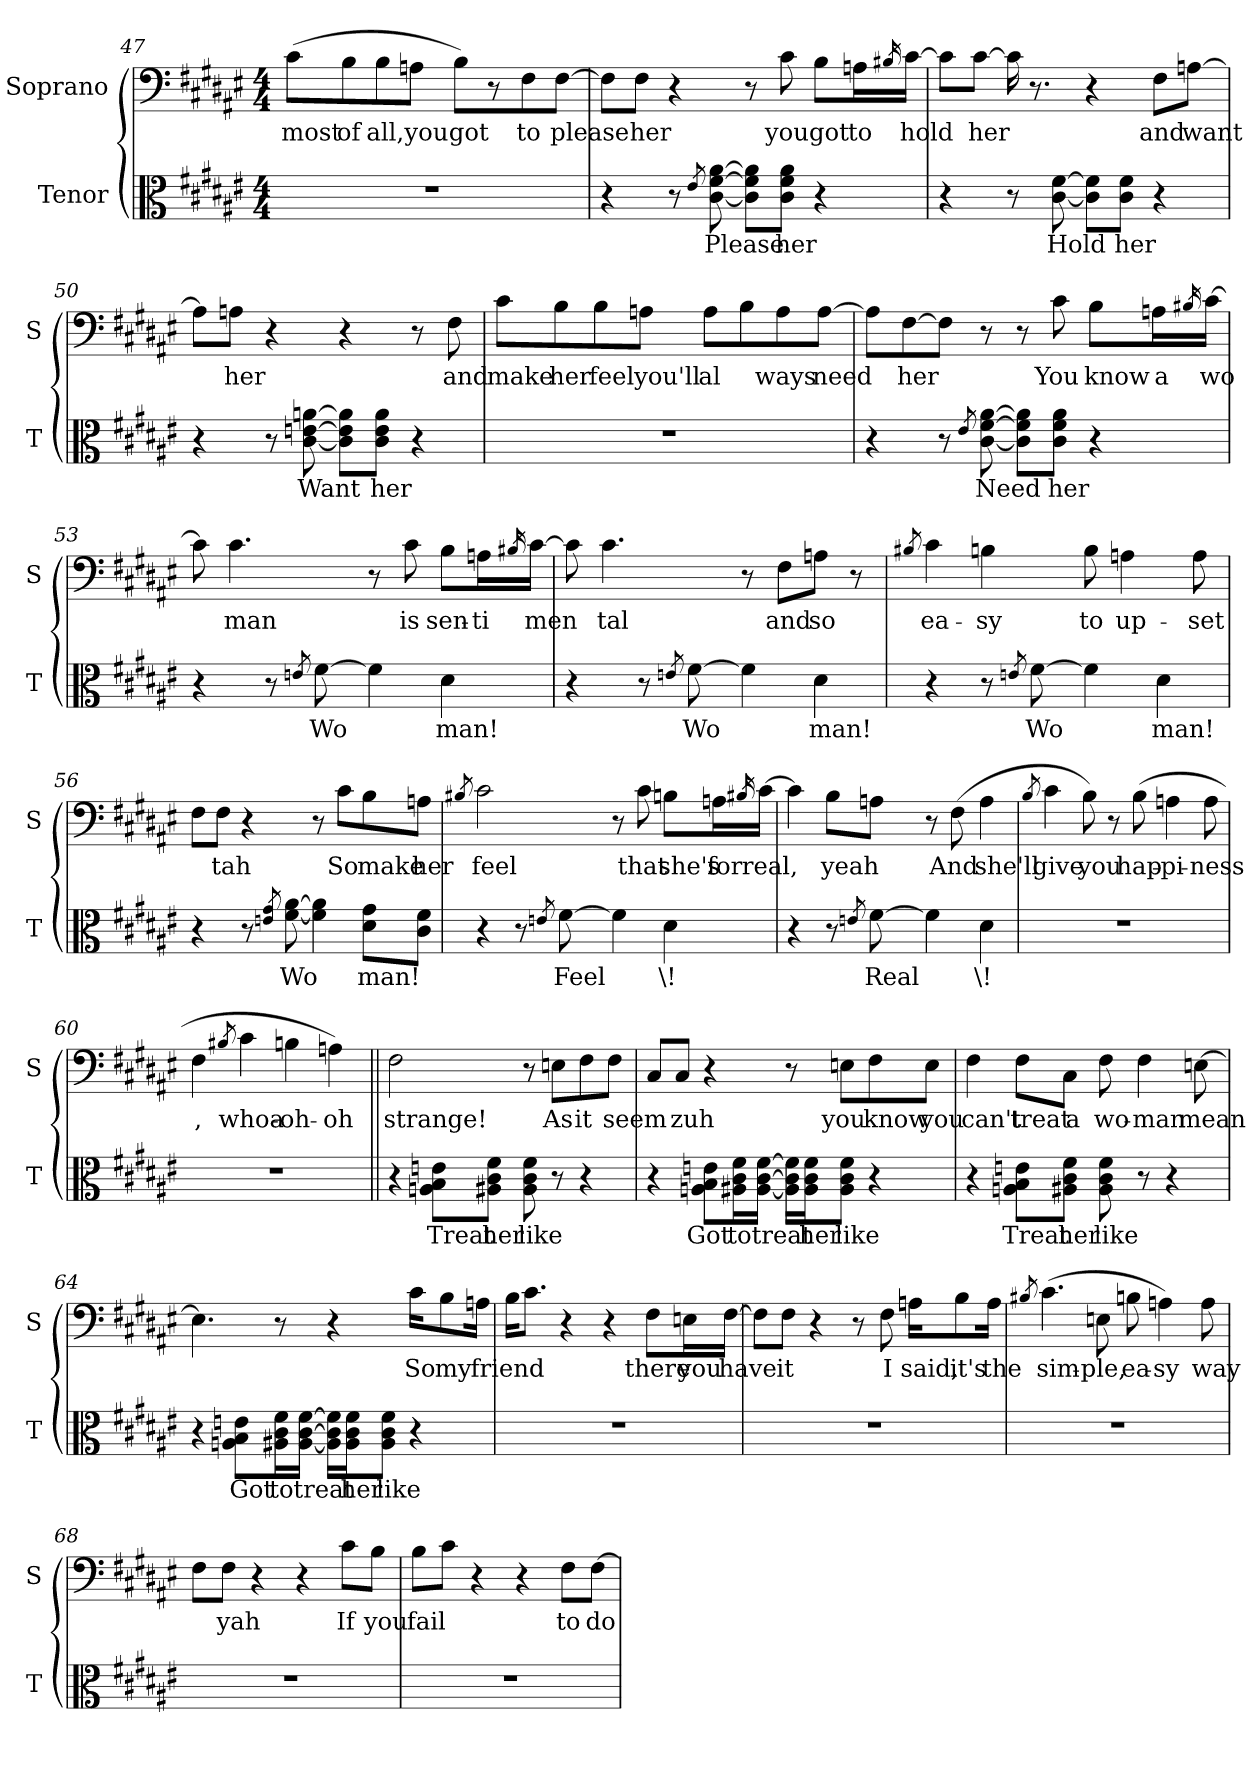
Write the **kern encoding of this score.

**kern	**text	**kern	**text
*part2	*part2	*part1	*part1
*staff2	*staff2	*staff1	*staff1
*I"Tenor	*	*I"Soprano	*
*I'T	*	*I'S	*
*clefC3	*	*clefF4	*
*k[f#c#g#d#a#e#]	*	*k[f#c#g#d#a#e#]	*
*F#:	*	*F#:	*
*M4/4	*	*M4/4	*
=47	=47	=47	=47
!	!	!	!LO:LY:b
1r	.	(>8c#\L	most
!	!	!	!LO:LY:b
.	.	8B\	of
!	!	!	!LO:LY:b
.	.	8B\	all,
!	!	!	!LO:LY:b
.	.	8An\J	you
!	!	!	!LO:LY:b
.	.	8B\L)	got
.	.	8r	.
!	!	!	!LO:LY:b
.	.	8F#\	to
!	!	!	!LO:LY:b
.	.	[8F#\J	please
!!LO:LB:g=z
=48	=48	=48	=48
4r	.	8F#\L]	.
!	!	!	!LO:LY:b
.	.	8F#\J	her
!	!	!	!LO:LY:b
8r	.	4r	,
8qe#/	.	.	.
!	!LO:LY:b	!	!
[8c#\ [8f#\ [8a#\	Please	.	.
8c#\] 8f#\] 8a#\]L	.	8r	.
!	!LO:LY:b	!	!LO:LY:b
8c#\ 8f#\ 8a#\J	her	8c#\	you
!	!LO:LY:b	!	!LO:LY:b
4r	\!	8B\L	got
!	!	!	!LO:LY:b
.	.	16An\L	to
.	.	16qB#X/	.
!	!	!	!LO:LY:b
.	.	[16c#\JJ	hold
=49	=49	=49	=49
4r	.	8c#\L]	.
!	!	!	!LO:LY:b
.	.	[8c#\J	her
8r	.	16c#\]	.
!	!	!	!LO:LY:b
.	.	8.r	,
!	!LO:LY:b	!	!
[8c#\ [8f#\	Hold	.	.
8c#\] 8f#\]L	.	4r	.
!	!LO:LY:b	!	!
8c#\ 8f#\J	her	.	.
!	!LO:LY:b	!	!LO:LY:b
4r	\!	8F#\L	and
!	!	!	!LO:LY:b
.	.	[8An\J	want
=50	=50	=50	=50
4r	.	8A\L]	.
!	!	!	!LO:LY:b
.	.	8An\J	her
!	!	!	!LO:LY:b
8r	.	4r	,
!	!LO:LY:b	!	!
[8c#\ [8en\ [8an\	Want	.	.
8c#\] 8e\] 8a\]L	.	4r	.
!	!LO:LY:b	!	!
8c#\ 8e\ 8a\J	her	.	.
!	!LO:LY:b	!	!
4r	\!	8r	.
!	!	!	!LO:LY:b
.	.	8F#\	and
!!LO:PB:g=z
=51	=51	=51	=51
!	!	!	!LO:LY:b
1r	.	8c#\L	make
!	!	!	!LO:LY:b
.	.	8B\	her
!	!	!	!LO:LY:b
.	.	8B\	feel
!	!	!	!LO:LY:b
.	.	8An\J	you'll
!	!	!	!LO:LY:b
.	.	8A\L	al
.	.	8B\	.
!	!	!	!LO:LY:b
.	.	8A\	ways
!	!	!	!LO:LY:b
.	.	[8A\J	need
=52	=52	=52	=52
4r	.	8A\L]	.
!	!	!	!LO:LY:b
.	.	[8F#\	her
8r	.	8F#\J]	.
8qe#/	.	.	.
!	!LO:LY:b	!	!LO:LY:b
[8c#\ [8f#\ [8a#\	Need	8r	\!
8c#\] 8f#\] 8a#\]L	.	8r	.
!	!LO:LY:b	!	!LO:LY:b
8c#\ 8f#\ 8a#\J	her	8c#\	You
!	!LO:LY:b	!	!LO:LY:b
4r	\!	8B\L	know
!	!	!	!LO:LY:b
.	.	16An\L	a
.	.	16qB#X/	.
!	!	!	!LO:LY:b
.	.	[16c#\JJ	wo
=53	=53	=53	=53
4r	.	8c#\]	.
!	!	!	!LO:LY:b
.	.	4.c#\	man
8r	.	.	.
8qen/	.	.	.
!	!LO:LY:b	!	!
[8f#\	Wo	.	.
4f#\]	.	8r	.
!	!	!	!LO:LY:b
.	.	8c#\	is
!	!LO:LY:b	!	!LO:LY:b
4d#\	man!	8B\L	sen-
!	!	!	!LO:LY:b
.	.	16An\L	-ti
.	.	16qB#X/	.
!	!	!	!LO:LY:b
.	.	[16c#\JJ	men
!!LO:LB:g=z
=54	=54	=54	=54
4r	.	8c#\]	.
!	!	!	!LO:LY:b
.	.	4.c#\	tal
8r	.	.	.
8qen/	.	.	.
!	!LO:LY:b	!	!
[8f#\	Wo	.	.
!	!	!	!LO:LY:b
4f#\]	.	8r	,
!	!	!	!LO:LY:b
.	.	8F#\L	and
!	!LO:LY:b	!	!LO:LY:b
4d#\	man!	8An\J	so
.	.	8r	.
=55	=55	=55	=55
.	.	8qB#X/	.
!	!	!	!LO:LY:b
4r	.	4c#\	ea-
!	!	!	!LO:LY:b
8r	.	4Bn\	-sy
8qen/	.	.	.
!	!LO:LY:b	!	!
[8f#\	Wo	.	.
!	!	!	!LO:LY:b
4f#\]	.	8B\	to
!	!	!	!LO:LY:b
.	.	4An\	up-
!	!LO:LY:b	!	!
4d#\	man!	.	.
!	!	!	!LO:LY:b
.	.	8A\	-set
=56	=56	=56	=56
4r	.	8F#\L	.
!	!	!	!LO:LY:b
.	.	8F#\J	tah
!	!	!	!LO:LY:b
8r	.	4r	\!
8qen/ 8qg#/	.	.	.
!	!LO:LY:b	!	!
[8f#\ [8a#\	Wo	.	.
4f#\] 4a#\]	.	8r	.
!	!	!	!LO:LY:b
.	.	8c#\L	So
!	!LO:LY:b	!	!LO:LY:b
8d#\ 8g#\L	man!	8B\	make
!	!	!	!LO:LY:b
8c#\ 8f#\J	.	8An\J	her
!!LO:LB:g=z
=57	=57	=57	=57
.	.	8qB#X/	.
!	!	!	!LO:LY:b
4r	.	2c#\	feel
8r	.	.	.
8qen/	.	.	.
!	!LO:LY:b	!	!
[8f#\	Feel	.	.
4f#\]	.	8r	.
!	!	!	!LO:LY:b
.	.	8c#\	that
!	!LO:LY:b	!	!LO:LY:b
4d#\	\!	8Bn\L	she's
!	!	!	!LO:LY:b
.	.	16An\L	for
.	.	16qB#X/	.
!	!	!	!LO:LY:b
.	.	[16c#\JJ	real
=58	=58	=58	=58
!	!	!	!LO:LY:b
4r	.	4c#\]	,
!	!	!	!LO:LY:b
8r	.	8B\L	yeah
8qen/	.	.	.
!	!LO:LY:b	!	!
[8f#\	Real	8An\J	.
!	!	!	!LO:LY:b
4f#\]	.	8r	\!
!	!	!	!LO:LY:b
.	.	(>8F#\	And
!	!LO:LY:b	!	!LO:LY:b
4d#\	\!	4A\	she'll
=59	=59	=59	=59
.	.	8qB/	.
!	!	!	!LO:LY:b
1r	.	4c#\	give
!	!	!	!LO:LY:b
.	.	8B\)	you
.	.	8r	.
!	!	!	!LO:LY:b
.	.	(>8B\	hap-
!	!	!	!LO:LY:b
.	.	4An\	-pi-
!	!	!	!LO:LY:b
.	.	8A\	-ness
=60	=60	=60	=60
!	!	!	!LO:LY:b
1r	.	4F#\	,
.	.	8qB#X/	.
!	!	!	!LO:LY:b
.	.	4c#\	whoa-
!	!	!	!LO:LY:b
.	.	4Bn\	-oh-
!	!	!	!LO:LY:b
.	.	4An\)	-oh
!!LO:LB:g=z
=61||	=61||	=61||	=61||
!	!	!	!LO:LY:b
4r	.	2F#\	strange!
!	!LO:LY:b	!	!
8An\ 8B\ 8en\L	Treat	.	.
!	!LO:LY:b	!	!
8A#X\ 8c#\ 8f#\J	her	.	.
!	!LO:LY:b	!	!
8A#\ 8c#\ 8f#\	like	8r	.
!	!LO:LY:b	!	!LO:LY:b
8r	\!	8En\L	As
!	!	!	!LO:LY:b
4r	.	8F#\	it
!	!	!	!LO:LY:b
.	.	8F#\J	seem
=62	=62	=62	=62
4r	.	8C#/L	.
!	!	!	!LO:LY:b
.	.	8C#/J	zuh
!	!LO:LY:b	!	!LO:LY:b
8An\ 8B\ 8en\L	Got	4r	,
!	!LO:LY:b	!	!
16A#X\ 16c#\ 16f#\L	to	.	.
!	!LO:LY:b	!	!
[16A#\ [16c#\ [16f#\JJ	treat	.	.
16A#\] 16c#\] 16f#\]LL	.	8r	.
!	!LO:LY:b	!	!
16A#\ 16c#\ 16f#\J	her	.	.
!	!LO:LY:b	!	!LO:LY:b
8A#\ 8c#\ 8f#\J	like	8En\L	you
!	!LO:LY:b	!	!LO:LY:b
4r	\!	8F#\	know
!	!	!	!LO:LY:b
.	.	8E\J	you
=63	=63	=63	=63
!	!	!	!LO:LY:b
4r	.	4F#\	can't
!	!LO:LY:b	!	!LO:LY:b
8An\ 8B\ 8en\L	Treat	8F#\L	treat
!	!LO:LY:b	!	!LO:LY:b
8A#X\ 8c#\ 8f#\J	her	8C#\J	a
!	!LO:LY:b	!	!LO:LY:b
8A#\ 8c#\ 8f#\	like	8F#\	wo-
!	!LO:LY:b	!	!LO:LY:b
8r	\!	4F#\	-man
4r	.	.	.
!	!	!	!LO:LY:b
.	.	[8En\	mean
!!LO:LB:g=z
=64	=64	=64	=64
4r	.	4.E\]	.
!	!LO:LY:b	!	!
8An\ 8B\ 8en\L	Got	.	.
!	!LO:LY:b	!	!LO:LY:b
16A#X\ 16c#\ 16f#\L	to	8r	\!
!	!LO:LY:b	!	!
[16A#\ [16c#\ [16f#\JJ	treat	.	.
16A#\] 16c#\] 16f#\]LL	.	4r	.
!	!LO:LY:b	!	!
16A#\ 16c#\ 16f#\J	her	.	.
!	!LO:LY:b	!	!
8A#\ 8c#\ 8f#\J	like	.	.
!	!LO:LY:b	!	!LO:LY:b
4r	\!	16c#\KL	So
!	!	!	!LO:LY:b
.	.	8B\	my
!	!	!	!LO:LY:b
.	.	16An\Jk	friend
=65	=65	=65	=65
1r	.	16B\KL	.
.	.	8.c#\J	.
!	!	!	!LO:LY:b
.	.	4r	,
.	.	4r	.
!	!	!	!LO:LY:b
.	.	8F#\L	there
!	!	!	!LO:LY:b
.	.	16En\L	you
!	!	!	!LO:LY:b
.	.	[16F#\JJ	have
=66	=66	=66	=66
1r	.	8F#\L]	.
!	!	!	!LO:LY:b
.	.	8F#\J	it
!	!	!	!LO:LY:b
.	.	4r	.
.	.	8r	.
!	!	!	!LO:LY:b
.	.	8F#\	I
!	!	!	!LO:LY:b
.	.	16An\KL	said,
!	!	!	!LO:LY:b
.	.	8B\	it's
!	!	!	!LO:LY:b
.	.	16A\Jk	the
!!LO:PB:g=z
=67	=67	=67	=67
.	.	8qB#X/	.
!	!	!	!LO:LY:b
1r	.	(>4.c#\	sim-
!	!	!	!LO:LY:b
.	.	8En\	-ple,
!	!	!	!LO:LY:b
.	.	8Bn\	ea-
!	!	!	!LO:LY:b
.	.	4An\)	-sy
!	!	!	!LO:LY:b
.	.	8A\	way
=68	=68	=68	=68
1r	.	8F#\L	.
!	!	!	!LO:LY:b
.	.	8F#\J	yah
!	!	!	!LO:LY:b
.	.	4r	.
.	.	4r	.
!	!	!	!LO:LY:b
.	.	8c#\L	If
!	!	!	!LO:LY:b
.	.	8B\J	you
=69	=69	=69	=69
!	!	!	!LO:LY:b
1r	.	8B\L	fail
.	.	8c#\J	.
.	.	4r	.
.	.	4r	.
!	!	!	!LO:LY:b
.	.	8F#\L	to
!	!	!	!LO:LY:b
.	.	[8F#\J	do
=	=	=	=
*-	*-	*-	*-
